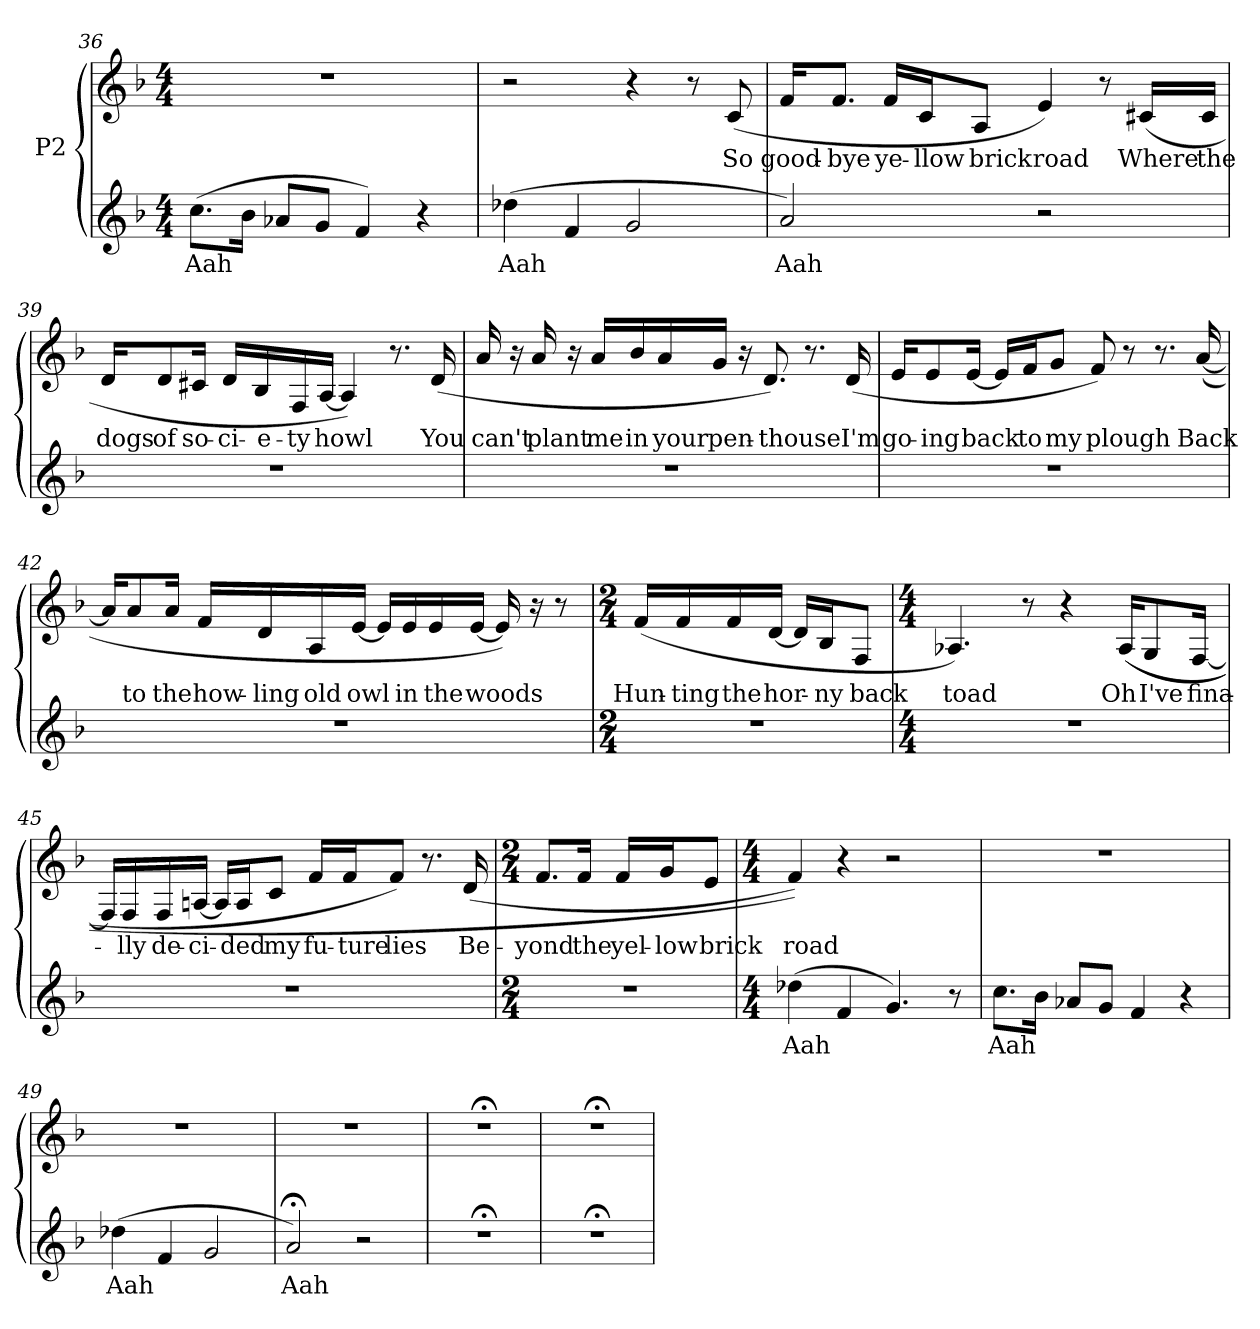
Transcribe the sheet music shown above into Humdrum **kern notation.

**kern	**text	**kern	**text
*part2	*part2	*part1	*part1
*staff2	*staff2	*staff1	*staff1
*I"P2	*	*	*
*clefG2	*	*clefG2	*
*k[b-]	*	*k[b-]	*
*F:	*	*F:	*
*M4/4	*	*M4/4	*
=36	=36	=36	=36
!	!LO:LY:b	!	!
(>8.cc\L	Aah	1r	.
16b-\Jk	.	.	.
8a-X/L	.	.	.
8g/J	.	.	.
4f/)	.	.	.
4r	.	.	.
=37	=37	=37	=37
!	!LO:LY:b	!	!
(>4dd-X\	Aah	2r	.
4f/	.	.	.
2g/	.	4r	.
.	.	8r	.
!	!	!	!LO:LY:b
.	.	(<8c/	So
=38	=38	=38	=38
!	!LO:LY:b	!	!LO:LY:b
2a/)	Aah	16f/KL	good-
!	!	!	!LO:LY:b
.	.	8.f/J	-bye
!	!	!	!LO:LY:b
.	.	16f/LL	ye-
!	!	!	!LO:LY:b
.	.	16c/J	-llow
!	!	!	!LO:LY:b
.	.	8A/J	brick
!	!	!	!LO:LY:b
2r	.	4e/)	road
.	.	8r	.
!	!	!	!LO:LY:b
.	.	(<16c#X/LL	Where
!	!	!	!LO:LY:b
.	.	16c#/JJ	the
=39	=39	=39	=39
!	!	!	!LO:LY:b
1r	.	16d/KL	dogs
!	!	!	!LO:LY:b
.	.	8d/	of
!	!	!	!LO:LY:b
.	.	16c#X/Jk	so-
!	!	!	!LO:LY:b
.	.	16d/LL	-ci-
!	!	!	!LO:LY:b
.	.	16B-/	-e-
!	!	!	!LO:LY:b
.	.	16F/	-ty
!	!	!	!LO:LY:b
.	.	[16A/JJ	howl
.	.	4A/])	.
.	.	8.r	.
!	!	!	!LO:LY:b
.	.	(<16d/	You
=40	=40	=40	=40
!	!	!	!LO:LY:b
1r	.	16a/	can't
.	.	16r	.
!	!	!	!LO:LY:b
.	.	16a/	plant
.	.	16r	.
!	!	!	!LO:LY:b
.	.	16a/LL	me
!	!	!	!LO:LY:b
.	.	16b-/	in
!	!	!	!LO:LY:b
.	.	16a/	your
!	!	!	!LO:LY:b
.	.	16g/JJ	pen-
.	.	16r	.
!	!	!	!LO:LY:b
.	.	8.d/)	-thouse
.	.	8.r	.
!	!	!	!LO:LY:b
.	.	(<16d/	I'm
=41	=41	=41	=41
!	!	!	!LO:LY:b
1r	.	16e/KL	go-
!	!	!	!LO:LY:b
.	.	8e/	-ing
!	!	!	!LO:LY:b
.	.	[16e/Jk	back
.	.	16e/LL]	.
!	!	!	!LO:LY:b
.	.	16f/J	to
!	!	!	!LO:LY:b
.	.	8g/J	my
!	!	!	!LO:LY:b
.	.	8f/)	plough
.	.	8r	.
.	.	8.r	.
!	!	!	!LO:LY:b
.	.	(<[16a/	Back
=42	=42	=42	=42
1r	.	16a/KL]	.
!	!	!	!LO:LY:b
.	.	8a/	to
!	!	!	!LO:LY:b
.	.	16a/Jk	the
!	!	!	!LO:LY:b
.	.	16f/LL	how-
!	!	!	!LO:LY:b
.	.	16d/	-ling
!	!	!	!LO:LY:b
.	.	16A/	old
!	!	!	!LO:LY:b
.	.	[16e/JJ	owl
.	.	16e/LL]	.
!	!	!	!LO:LY:b
.	.	16e/	in
!	!	!	!LO:LY:b
.	.	16e/	the
!	!	!	!LO:LY:b
.	.	[16e/JJ	woods
.	.	16e/])	.
.	.	16r	.
.	.	8r	.
=43	=43	=43	=43
*M2/4	*	*M2/4	*
!	!	!	!LO:LY:b
2r	.	(<16f/LL	Hun-
!	!	!	!LO:LY:b
.	.	16f/	-ting
!	!	!	!LO:LY:b
.	.	16f/	the
!	!	!	!LO:LY:b
.	.	[16d/JJ	hor-
.	.	16d/LL]	.
!	!	!	!LO:LY:b
.	.	16B-/J	-ny
!	!	!	!LO:LY:b
.	.	8F/J	back
=44	=44	=44	=44
*M4/4	*	*M4/4	*
!	!	!	!LO:LY:b
1r	.	4.A-X/)	toad
.	.	8r	.
.	.	4r	.
!	!	!	!LO:LY:b
.	.	(<(>16A-/KL	Oh
!	!	!	!LO:LY:b
.	.	8G/	I've
!	!	!	!LO:LY:b
.	.	[16F/Jk	fina-
=45	=45	=45	=45
1r	.	16F/LL]	.
!	!	!	!LO:LY:b
.	.	16F/	-lly
!	!	!	!LO:LY:b
.	.	16F/	de-
!	!	!	!LO:LY:b
.	.	[16An/JJ	-ci-
.	.	16A/LL]	.
!	!	!	!LO:LY:b
.	.	16A/J	-ded
!	!	!	!LO:LY:b
.	.	8c/J	my
!	!	!	!LO:LY:b
.	.	16f/LL	fu-
!	!	!	!LO:LY:b
.	.	16f/J	-ture
!	!	!	!LO:LY:b
.	.	8f/J)	lies
.	.	8.r	.
!	!	!	!LO:LY:b
.	.	(<16d/	Be-
=46	=46	=46	=46
*M2/4	*	*M2/4	*
!	!	!	!LO:LY:b
2r	.	8.f/L	-yond
!	!	!	!LO:LY:b
.	.	16f/Jk	the
!	!	!	!LO:LY:b
.	.	16f/LL	yel-
!	!	!	!LO:LY:b
.	.	16g/J	-low
!	!	!	!LO:LY:b
.	.	8e/J	brick
=47	=47	=47	=47
*M4/4	*	*M4/4	*
!	!LO:LY:b	!	!LO:LY:b
(>4dd-X\	Aah	4f/))	road
4f/	.	4r	.
4.g/)	.	2r	.
8r	.	.	.
=48	=48	=48	=48
!	!LO:LY:b	!	!
8.cc\L	Aah	1r	.
16b-\Jk	.	.	.
8a-X/L	.	.	.
8g/J	.	.	.
4f/	.	.	.
4r	.	.	.
=49	=49	=49	=49
!	!LO:LY:b	!	!
(>4dd-X\	Aah	1r	.
4f/	.	.	.
2g/	.	.	.
=50	=50	=50	=50
!	!LO:LY:b	!	!
2a;</)	Aah	1r	.
2r	.	.	.
=50X1	=50X1	=50X1	=50X1
1r;<	.	1r;<	.
=50X2	=50X2	=50X2	=50X2
1r;<	.	1r;<	.
=	=	=	=
*-	*-	*-	*-
